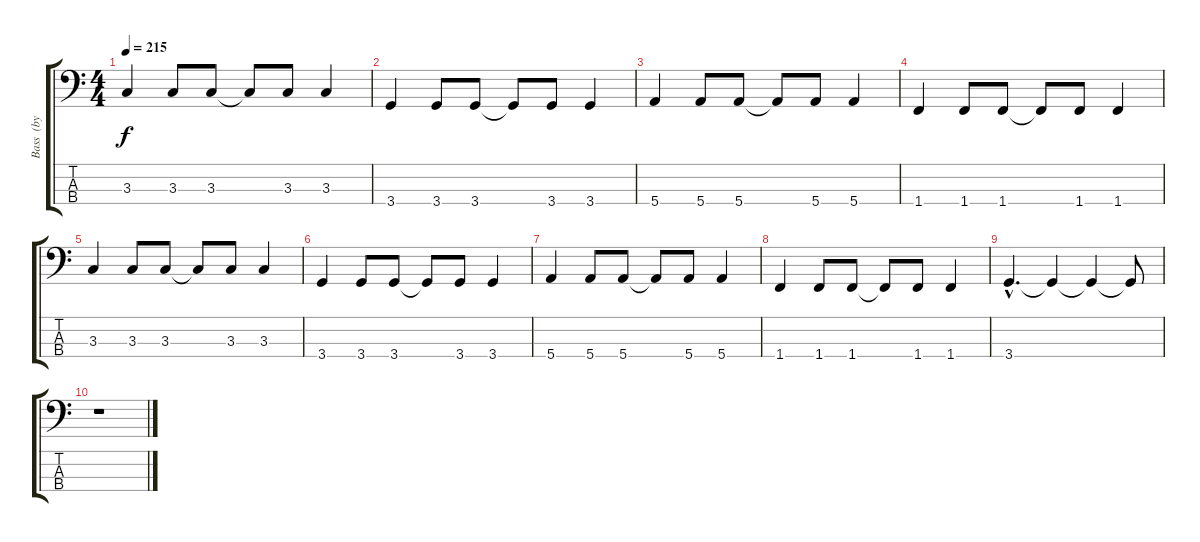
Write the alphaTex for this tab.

\track ("Bass  (by Matfou)" "Bass  (by ") {instrument acousticguitarnylon}
\staff {score tabs}
\tuning (G2 D2 A1 E1) {hide}
\ts (4 4)
\tempo 215
\clef f4
\ks c
3.3.4{dy f} 3.3.8 3.3.8 3.3{t}.8 3.3.8 3.3.4 |
3.4.4 3.4.8 3.4.8 3.4{t}.8 3.4.8 3.4.4 |
5.4.4 5.4.8 5.4.8 5.4{t}.8 5.4.8 5.4.4 |
1.4.4 1.4.8 1.4.8 1.4{t}.8 1.4.8 1.4.4 |
3.3.4 3.3.8 3.3.8 3.3{t}.8 3.3.8 3.3.4 |
3.4.4 3.4.8 3.4.8 3.4{t}.8 3.4.8 3.4.4 |
5.4.4 5.4.8 5.4.8 5.4{t}.8 5.4.8 5.4.4 |
1.4.4 1.4.8 1.4.8 1.4{t}.8 1.4.8 1.4.4 |
3.4{hac}.4{d} 3.4{t}.4 3.4{t}.4 3.4{t}.8 |
r.1
